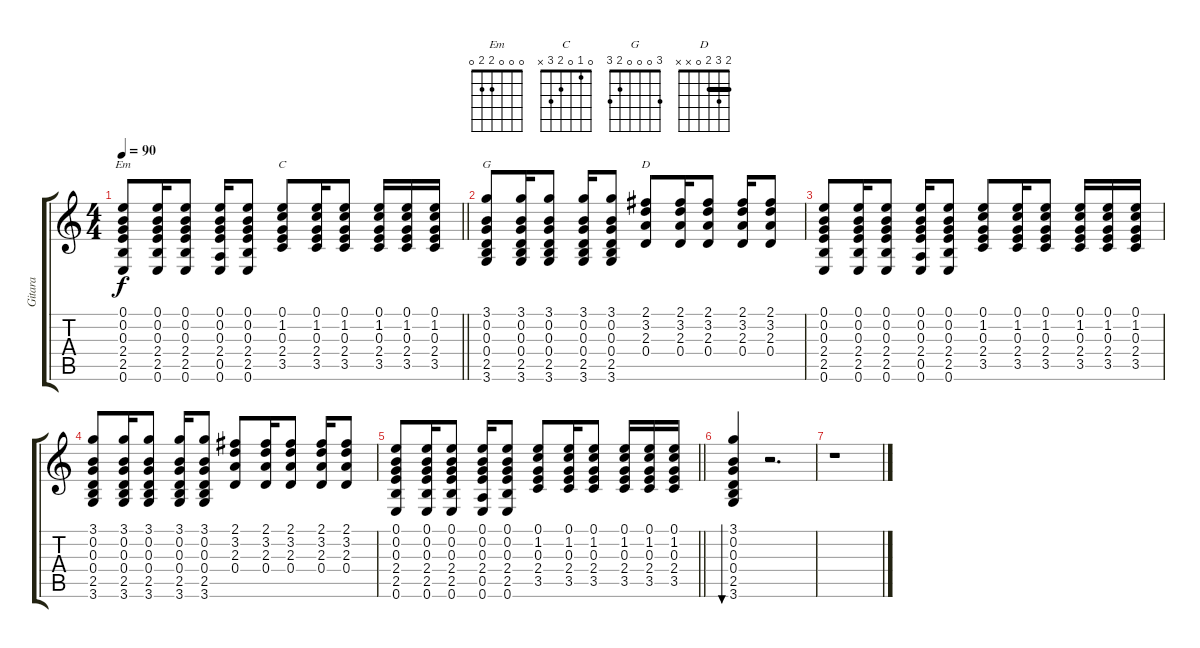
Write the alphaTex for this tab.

\track ("Gitara" "Gitara") {instrument electricguitarclean}
\staff {score tabs}
\tuning (E4 B3 G3 D3 A2 E2) {hide}
\chord ("Em" 0 0 0 2 2 0)
\chord ("C" 0 1 0 2 3 x)
\chord ("G" 3 0 0 0 2 3)
\chord ("D" 2 3 2 0 x x) {barre 2}
\ts (4 4)
\tempo 90
\clef g2
\barLineRight lightlight
\ks c
(0.1 0.2 0.3 2.4 2.5 0.6).8{ch "Em" dy f} (0.1 0.2 0.3 2.4 2.5 0.6).16 (0.1 0.2 0.3 2.4 2.5 0.6).8 (0.1 0.2 0.3 2.4 0.5 0.6).16 (0.1 0.2 0.3 2.4 2.5 0.6).8 (0.1 1.2 0.3 2.4 3.5).8{ch "C"} (0.1 1.2 0.3 2.4 3.5).16 (0.1 1.2 0.3 2.4 3.5).8 (0.1 1.2 0.3 2.4 3.5).16 (0.1 1.2 0.3 2.4 3.5).16 (0.1 1.2 0.3 2.4 3.5).16 |
(3.1 0.2 0.3 0.4 2.5 3.6).8{ch "G"} (3.1 0.2 0.3 0.4 2.5 3.6).16 (3.1 0.2 0.3 0.4 2.5 3.6).8 (3.1 0.2 0.3 0.4 2.5 3.6).16 (3.1 0.2 0.3 0.4 2.5 3.6).8 (2.1 3.2 2.3 0.4).8{ch "D"} (2.1 3.2 2.3 0.4).16 (2.1 3.2 2.3 0.4).8 (2.1 3.2 2.3 0.4).16 (2.1 3.2 2.3 0.4).8 |
(0.1 0.2 0.3 2.4 2.5 0.6).8 (0.1 0.2 0.3 2.4 2.5 0.6).16 (0.1 0.2 0.3 2.4 2.5 0.6).8 (0.1 0.2 0.3 2.4 0.5 0.6).16 (0.1 0.2 0.3 2.4 2.5 0.6).8 (0.1 1.2 0.3 2.4 3.5).8 (0.1 1.2 0.3 2.4 3.5).16 (0.1 1.2 0.3 2.4 3.5).8 (0.1 1.2 0.3 2.4 3.5).16 (0.1 1.2 0.3 2.4 3.5).16 (0.1 1.2 0.3 2.4 3.5).16 |
(3.1 0.2 0.3 0.4 2.5 3.6).8 (3.1 0.2 0.3 0.4 2.5 3.6).16 (3.1 0.2 0.3 0.4 2.5 3.6).8 (3.1 0.2 0.3 0.4 2.5 3.6).16 (3.1 0.2 0.3 0.4 2.5 3.6).8 (2.1 3.2 2.3 0.4).8 (2.1 3.2 2.3 0.4).16 (2.1 3.2 2.3 0.4).8 (2.1 3.2 2.3 0.4).16 (2.1 3.2 2.3 0.4).8 |
\barLineRight lightlight
(0.1 0.2 0.3 2.4 2.5 0.6).8 (0.1 0.2 0.3 2.4 2.5 0.6).16 (0.1 0.2 0.3 2.4 2.5 0.6).8 (0.1 0.2 0.3 2.4 0.5 0.6).16 (0.1 0.2 0.3 2.4 2.5 0.6).8 (0.1 1.2 0.3 2.4 3.5).8 (0.1 1.2 0.3 2.4 3.5).16 (0.1 1.2 0.3 2.4 3.5).8 (0.1 1.2 0.3 2.4 3.5).16 (0.1 1.2 0.3 2.4 3.5).16 (0.1 1.2 0.3 2.4 3.5).16 |
(3.1 0.2 0.3 0.4 2.5 3.6).4{bu 60} r.2{d} |
r.1
